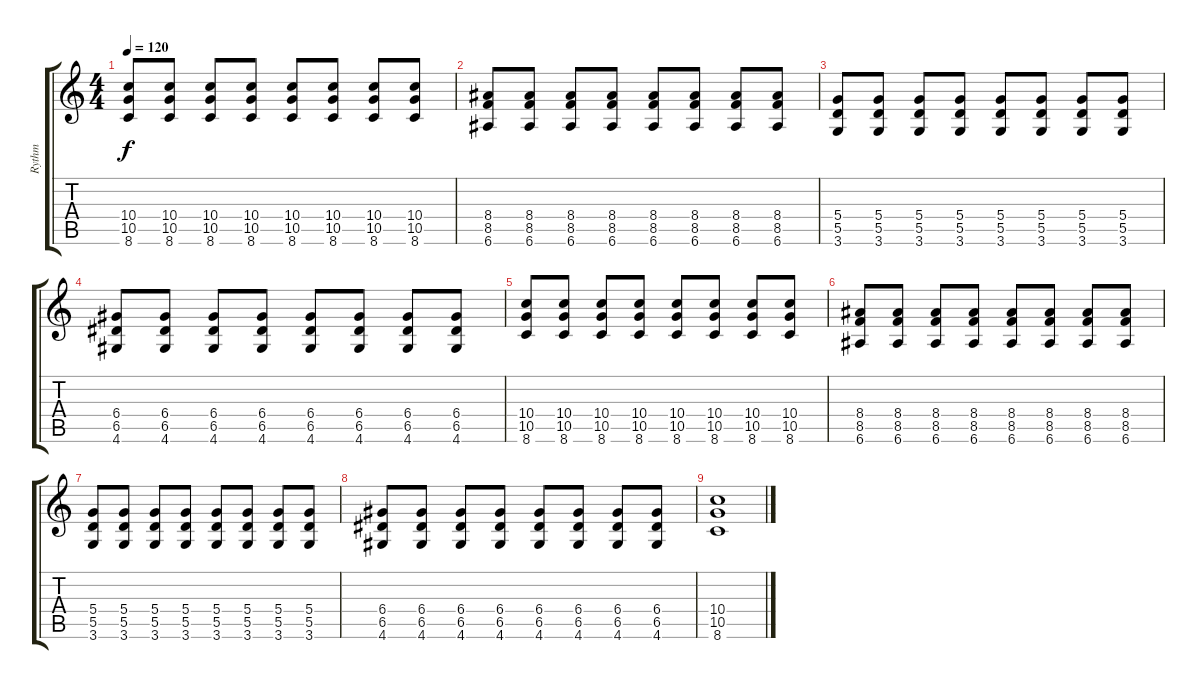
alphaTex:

\track ("Rythm" "Rythm") {instrument distortionguitar}
\staff {score tabs}
\tuning (E4 B3 G3 D3 A2 E2) {hide}
\ts (4 4)
\tempo 120
\clef g2
\ks c
(10.4 10.5 8.6).8{dy f} (10.4 10.5 8.6).8 (10.4 10.5 8.6).8 (10.4 10.5 8.6).8 (10.4 10.5 8.6).8 (10.4 10.5 8.6).8 (10.4 10.5 8.6).8 (10.4 10.5 8.6).8 |
(8.4 8.5 6.6).8 (8.4 8.5 6.6).8 (8.4 8.5 6.6).8 (8.4 8.5 6.6).8 (8.4 8.5 6.6).8 (8.4 8.5 6.6).8 (8.4 8.5 6.6).8 (8.4 8.5 6.6).8 |
(5.4 5.5 3.6).8 (5.4 5.5 3.6).8 (5.4 5.5 3.6).8 (5.4 5.5 3.6).8 (5.4 5.5 3.6).8 (5.4 5.5 3.6).8 (5.4 5.5 3.6).8 (5.4 5.5 3.6).8 |
(6.4 6.5 4.6).8 (6.4 6.5 4.6).8 (6.4 6.5 4.6).8 (6.4 6.5 4.6).8 (6.4 6.5 4.6).8 (6.4 6.5 4.6).8 (6.4 6.5 4.6).8 (6.4 6.5 4.6).8 |
(10.4 10.5 8.6).8 (10.4 10.5 8.6).8 (10.4 10.5 8.6).8 (10.4 10.5 8.6).8 (10.4 10.5 8.6).8 (10.4 10.5 8.6).8 (10.4 10.5 8.6).8 (10.4 10.5 8.6).8 |
(8.4 8.5 6.6).8 (8.4 8.5 6.6).8 (8.4 8.5 6.6).8 (8.4 8.5 6.6).8 (8.4 8.5 6.6).8 (8.4 8.5 6.6).8 (8.4 8.5 6.6).8 (8.4 8.5 6.6).8 |
(5.4 5.5 3.6).8 (5.4 5.5 3.6).8 (5.4 5.5 3.6).8 (5.4 5.5 3.6).8 (5.4 5.5 3.6).8 (5.4 5.5 3.6).8 (5.4 5.5 3.6).8 (5.4 5.5 3.6).8 |
(6.4 6.5 4.6).8 (6.4 6.5 4.6).8 (6.4 6.5 4.6).8 (6.4 6.5 4.6).8 (6.4 6.5 4.6).8 (6.4 6.5 4.6).8 (6.4 6.5 4.6).8 (6.4 6.5 4.6).8 |
(10.4 10.5 8.6).1
